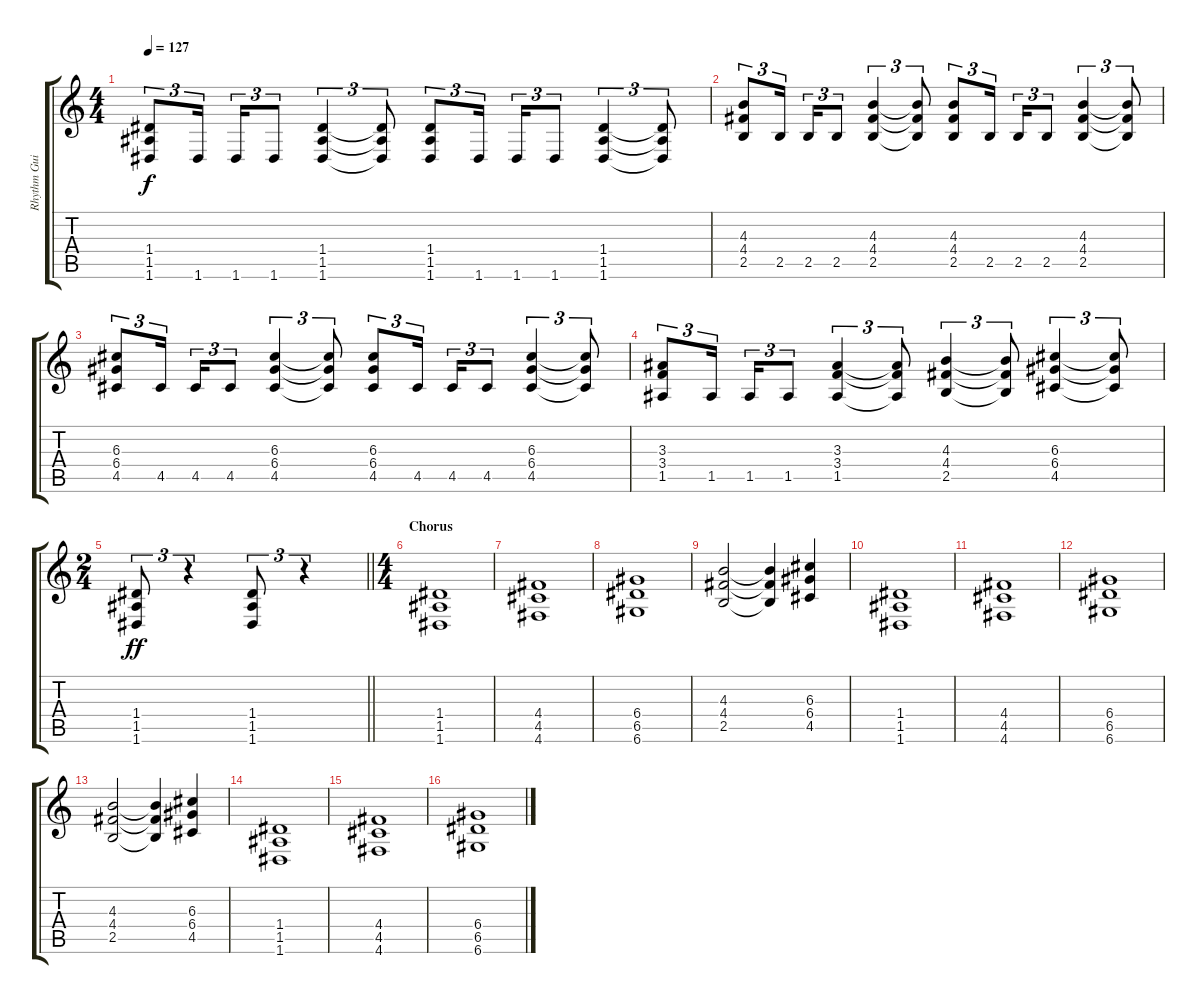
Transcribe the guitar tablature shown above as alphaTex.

\track ("Rhythm Guitar" "Rhythm Gui") {instrument distortionguitar}
\staff {score tabs}
\tuning (E4 B3 G3 D3 A2 D2) {hide}
\ts (4 4)
\tempo 127
\clef g2
\ks c
(1.4 1.5 1.6).8{tu (3 2) dy f volume 10} 1.6.16{tu (3 2) beam splitsecondary} 1.6.16{tu (3 2)} 1.6.8{tu (3 2)} (1.4 1.5 1.6).4{tu (3 2)} (1.4{t} 1.5{t} 1.6{t}).8{tu (3 2)} (1.4 1.5 1.6).8{tu (3 2)} 1.6.16{tu (3 2) beam splitsecondary} 1.6.16{tu (3 2)} 1.6.8{tu (3 2)} (1.4 1.5 1.6).4{tu (3 2)} (1.4{t} 1.5{t} 1.6{t}).8{tu (3 2)} |
(4.3 4.4 2.5).8{tu (3 2)} 2.5.16{tu (3 2) beam splitsecondary} 2.5.16{tu (3 2)} 2.5.8{tu (3 2)} (4.3 4.4 2.5).4{tu (3 2)} (4.3{t} 4.4{t} 2.5{t}).8{tu (3 2)} (4.3 4.4 2.5).8{tu (3 2)} 2.5.16{tu (3 2) beam splitsecondary} 2.5.16{tu (3 2)} 2.5.8{tu (3 2)} (4.3 4.4 2.5).4{tu (3 2)} (4.3{t} 4.4{t} 2.5{t}).8{tu (3 2)} |
(6.3 6.4 4.5).8{tu (3 2)} 4.5.16{tu (3 2) beam splitsecondary} 4.5.16{tu (3 2)} 4.5.8{tu (3 2)} (6.3 6.4 4.5).4{tu (3 2)} (6.3{t} 6.4{t} 4.5{t}).8{tu (3 2)} (6.3 6.4 4.5).8{tu (3 2)} 4.5.16{tu (3 2) beam splitsecondary} 4.5.16{tu (3 2)} 4.5.8{tu (3 2)} (6.3 6.4 4.5).4{tu (3 2)} (6.3{t} 6.4{t} 4.5{t}).8{tu (3 2)} |
(3.3 3.4 1.5).8{tu (3 2)} 1.5.16{tu (3 2) beam splitsecondary} 1.5.16{tu (3 2)} 1.5.8{tu (3 2)} (3.3 3.4 1.5).4{tu (3 2)} (3.3{t} 3.4{t} 1.5{t}).8{tu (3 2)} (4.3 4.4 2.5).4{tu (3 2)} (4.3{t} 4.4{t} 2.5{t}).8{tu (3 2)} (6.3 6.4 4.5).4{tu (3 2)} (6.3{t} 6.4{t} 4.5{t}).8{tu (3 2)} |
\ts (2 4)
\barLineRight lightlight
(1.4 1.5 1.6).8{tu (3 2) dy ff} r.4{tu (3 2)} (1.4 1.5 1.6).8{tu (3 2)} r.4{tu (3 2)} |
\ts (4 4)
\section ("" "Chorus")
(1.4 1.5 1.6).1 |
(4.4 4.5 4.6).1 |
(6.4 6.5 6.6).1 |
(4.3 4.4 2.5).2 (4.3{t} 4.4{t} 2.5{t}).4 (6.3 6.4 4.5).4 |
(1.4 1.5 1.6).1 |
(4.4 4.5 4.6).1 |
(6.4 6.5 6.6).1 |
(4.3 4.4 2.5).2 (4.3{t} 4.4{t} 2.5{t}).4 (6.3 6.4 4.5).4 |
(1.4 1.5 1.6).1 |
(4.4 4.5 4.6).1 |
(6.4 6.5 6.6).1
